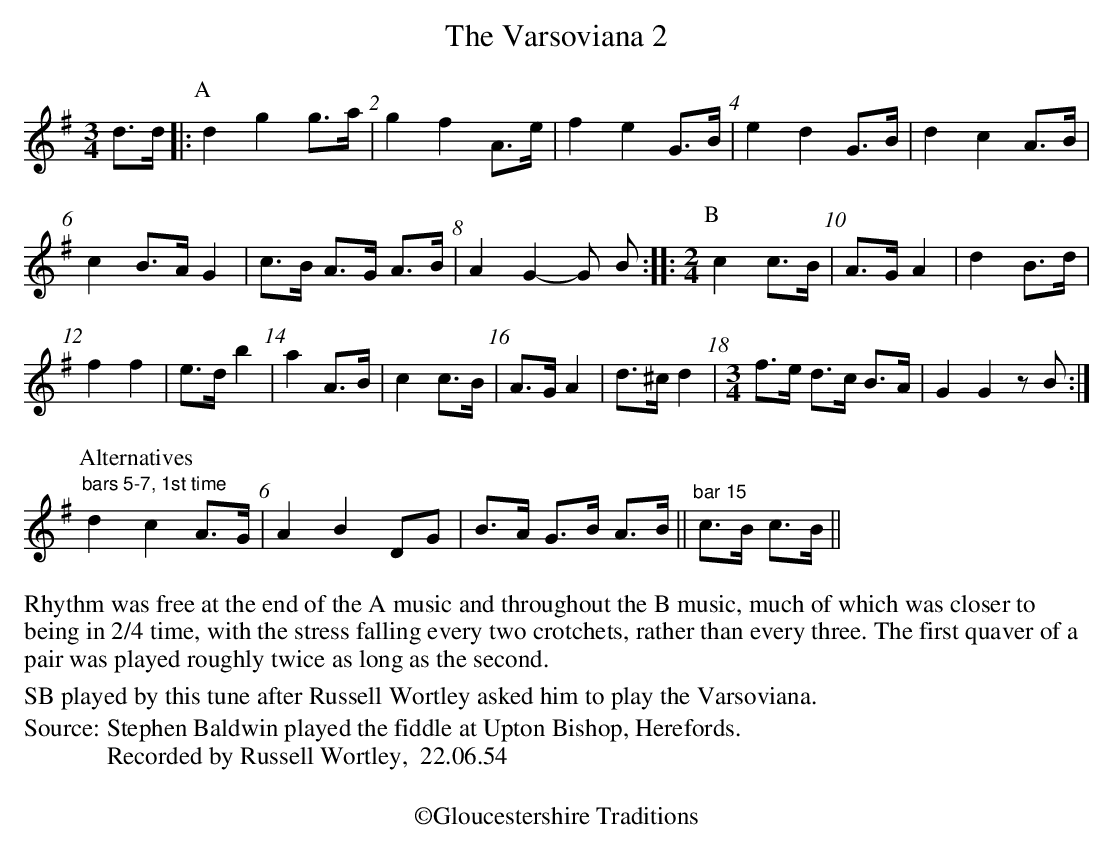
X:1
T:Varsoviana 2, The
M:3/4
L:1/8
K:G
d>d |:[P:A] d2 g2 g>a | g2 f2 A>e | f2 e2 G>B | e2 d2 G>B | d2 c2 A>B |
c2 B>A G2 | c>B A>G A>B | A2 G2- G B ::[M:2/4][P:B]c2 c>B | A>G A2 | d2 B>d |
 f2 f2 | e>d b2 | a2 A>B | c2 c>B | A>G A2 | d>^c d2 |[M:3/4] f>e d>c B>A |\
 G2 G2 z B :|
P:Alternatives
"^bars 5-7, 1st time" d2 c2 A>G |A2 B2 DG |\
B>A G>B A>B ||\
"bar 15" c>B c>B ||
